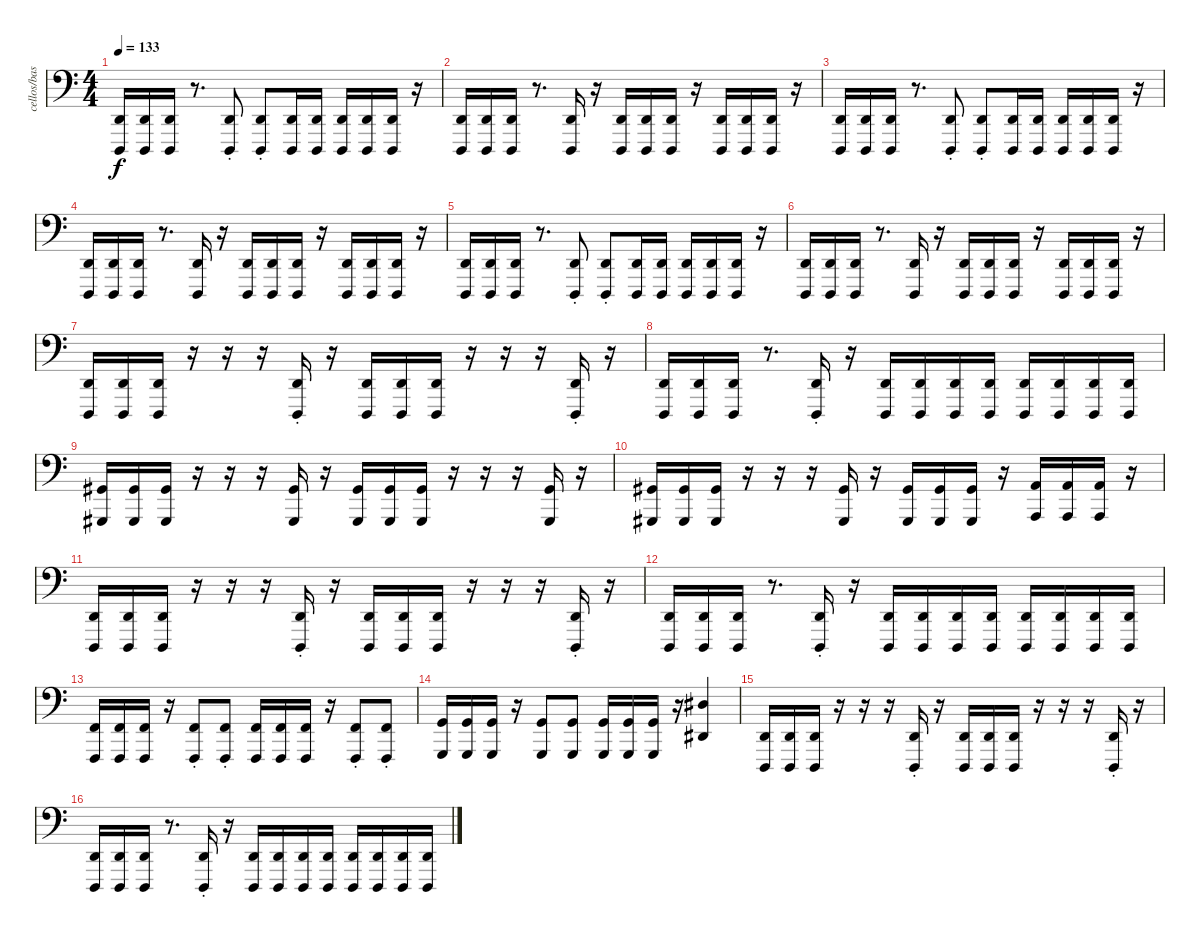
\track ("cellos/basses" "cellos/bas") {instrument stringensemble1}
\staff {score}
\tuning (G2 D2 A1 E1 B0) {hide}
\ts (4 4)
\tempo 133
\clef f4
\ks c
(0.2 3.5).16{dy f} (0.2 3.5).16 (0.2 3.5).16 r.8{d} (0.2{st} 3.5).8 (0.2{st} 3.5).8 (0.2 3.5).16 (0.2 3.5).16 (0.2 3.5).16 (0.2 3.5).16 (0.2 3.5).16 r.16 |
(0.2 3.5).16 (0.2 3.5).16 (0.2 3.5).16 r.8{d} (0.2 3.5).16 r.16 (0.2 3.5).16 (0.2 3.5).16 (0.2 3.5).16 r.16 (0.2 3.5).16 (0.2 3.5).16 (0.2 3.5).16 r.16 |
(0.2 3.5).16 (0.2 3.5).16 (0.2 3.5).16 r.8{d} (0.2{st} 3.5).8 (0.2{st} 3.5).8 (0.2 3.5).16 (0.2 3.5).16 (0.2 3.5).16 (0.2 3.5).16 (0.2 3.5).16 r.16 |
(0.2 3.5).16 (0.2 3.5).16 (0.2 3.5).16 r.8{d} (0.2 3.5).16 r.16 (0.2 3.5).16 (0.2 3.5).16 (0.2 3.5).16 r.16 (0.2 3.5).16 (0.2 3.5).16 (0.2 3.5).16 r.16 |
(0.2 3.5).16 (0.2 3.5).16 (0.2 3.5).16 r.8{d} (0.2{st} 3.5).8 (0.2{st} 3.5).8 (0.2 3.5).16 (0.2 3.5).16 (0.2 3.5).16 (0.2 3.5).16 (0.2 3.5).16 r.16 |
(0.2 3.5).16 (0.2 3.5).16 (0.2 3.5).16 r.8{d} (0.2 3.5).16 r.16 (0.2 3.5).16 (0.2 3.5).16 (0.2 3.5).16 r.16 (0.2 3.5).16 (0.2 3.5).16 (0.2 3.5).16 r.16 |
(0.2 3.5).16 (0.2 3.5).16 (0.2 3.5).16 r.16 r.16 r.16 (0.2{st} 3.5{st}).16 r.16 (0.2 3.5).16 (0.2 3.5).16 (0.2 3.5).16 r.16 r.16 r.16 (0.2{st} 3.5{st}).16 r.16 |
(0.2 3.5).16 (0.2 3.5).16 (0.2 3.5).16 r.8{d} (0.2{st} 3.5{st}).16 r.16 (0.2 3.5).16 (0.2 3.5).16 (0.2 3.5).16 (0.2 3.5).16 (0.2 3.5).16 (0.2 3.5).16 (0.2 3.5).16 (0.2 3.5).16 |
(1.1 4.4).16 (1.1 4.4).16 (1.1 4.4).16 r.16 r.16 r.16 (1.1 4.4).16 r.16 (1.1 4.4).16 (1.1 4.4).16 (1.1 4.4).16 r.16 r.16 r.16 (1.1 4.4).16 r.16 |
(1.1 4.4).16 (1.1 4.4).16 (1.1 4.4).16 r.16 r.16 r.16 (1.1 4.4).16 r.16 (1.1 4.4).16 (1.1 4.4).16 (1.1 4.4).16 r.16 (2.1 0.3).16 (2.1 0.3).16 (2.1 0.3).16 r.16 |
(0.2 3.5).16 (0.2 3.5).16 (0.2 3.5).16 r.16 r.16 r.16 (0.2{st} 3.5{st}).16 r.16 (0.2 3.5).16 (0.2 3.5).16 (0.2 3.5).16 r.16 r.16 r.16 (0.2{st} 3.5{st}).16 r.16 |
(0.2 3.5).16 (0.2 3.5).16 (0.2 3.5).16 r.8{d} (0.2{st} 3.5{st}).16 r.16 (0.2 3.5).16 (0.2 3.5).16 (0.2 3.5).16 (0.2 3.5).16 (0.2 3.5).16 (0.2 3.5).16 (0.2 3.5).16 (0.2 3.5).16 |
(3.2 1.4).16 (3.2 1.4).16 (3.2 1.4).16 r.16 (3.2{st} 1.4{st}).8 (3.2{st} 1.4{st}).8 (3.2 1.4).16 (3.2 1.4).16 (3.2 1.4).16 r.16 (3.2{st} 1.4).8 (3.2{st} 1.4{st}).8 |
(0.1 3.4).16 (0.1 3.4).16 (0.1 3.4).16 r.16 (0.1 3.4).8 (0.1 8.5).8 (0.1 3.4).16 (0.1 3.4).16 (0.1 3.4).16 r.16 (8.1 1.2).4 |
(0.2 3.5).16 (0.2 3.5).16 (0.2 3.5).16 r.16 r.16 r.16 (0.2{st} 3.5{st}).16 r.16 (0.2 3.5).16 (0.2 3.5).16 (0.2 3.5).16 r.16 r.16 r.16 (0.2{st} 3.5{st}).16 r.16 |
(0.2 3.5).16 (0.2 3.5).16 (0.2 3.5).16 r.8{d} (0.2{st} 3.5{st}).16 r.16 (0.2 3.5).16 (0.2 3.5).16 (0.2 3.5).16 (0.2 3.5).16 (0.2 3.5).16 (0.2 3.5).16 (0.2 3.5).16 (0.2 3.5).16
